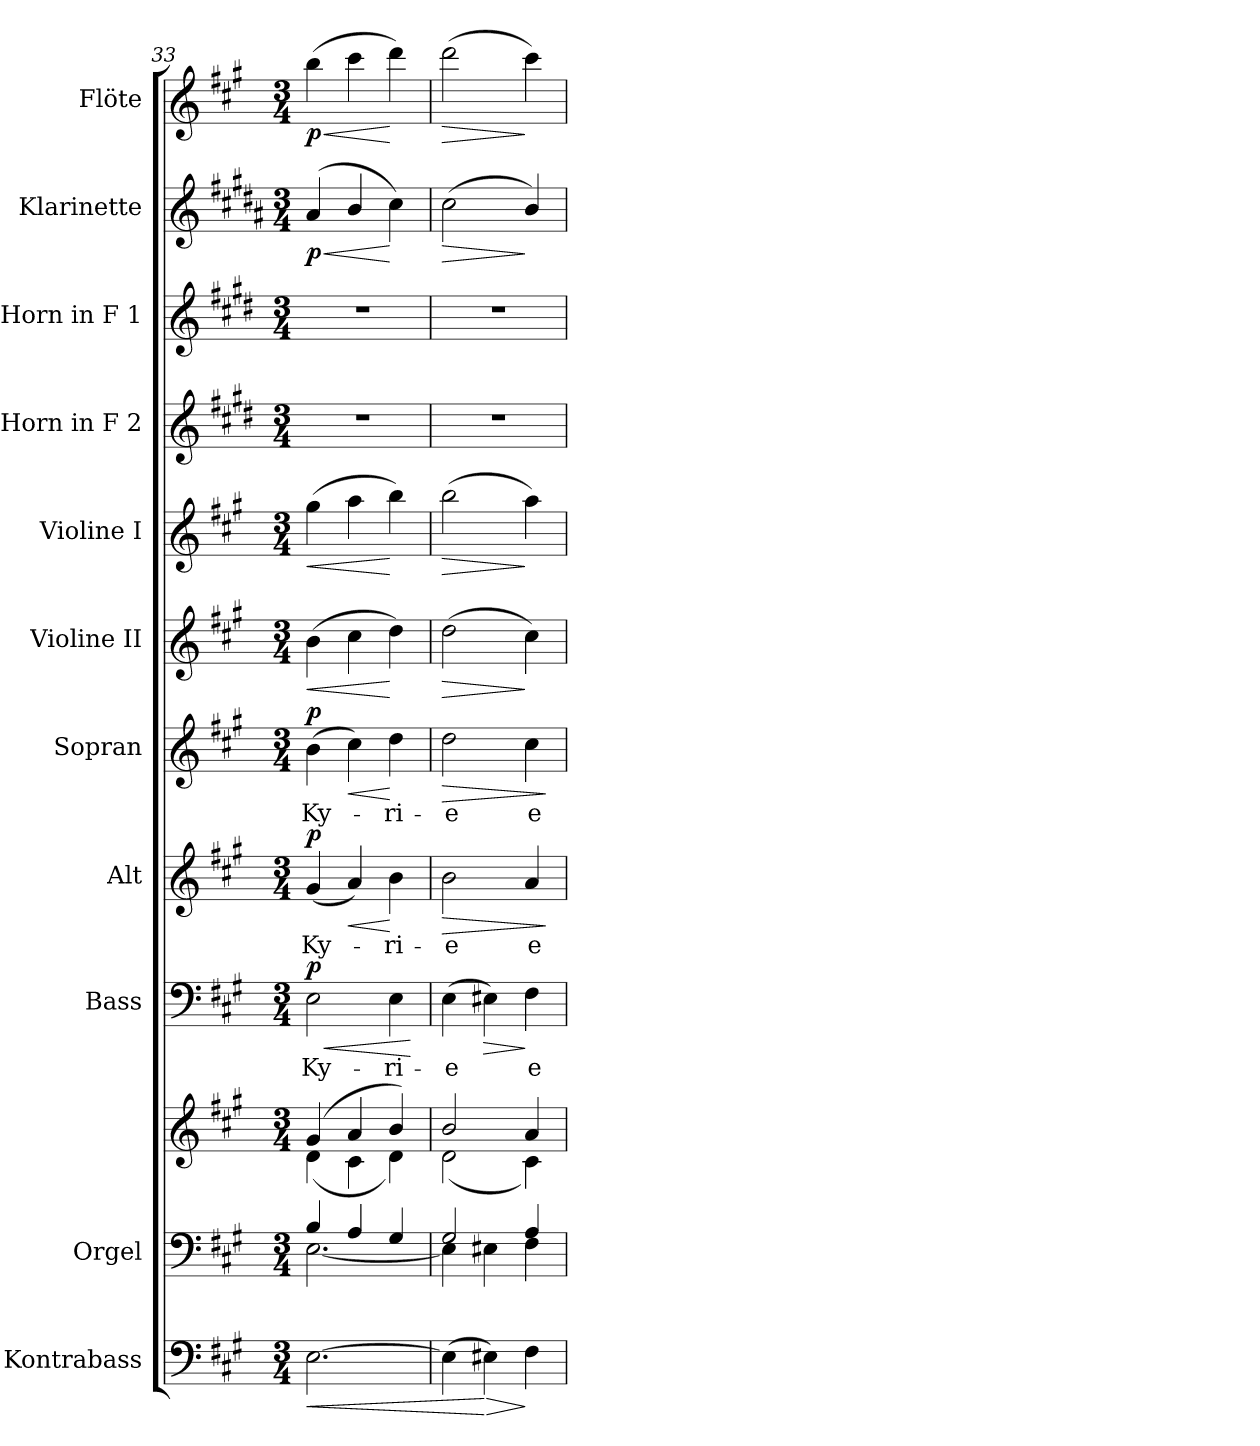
**kern	**dynam	**kern	**kern	**kern	**text	**dynam	**kern	**text	**dynam	**kern	**text	**dynam	**kern	**dynam	**kern	**dynam	**kern	**kern	**kern	**dynam	**kern	**dynam
*part11	*part11	*part10	*part10	*part9	*part9	*part9	*part8	*part8	*part8	*part7	*part7	*part7	*part6	*part6	*part5	*part5	*part4	*part3	*part2	*part2	*part1	*part1
*staff12	*staff12	*staff11	*staff10	*staff9	*staff9	*staff9	*staff8	*staff8	*staff8	*staff7	*staff7	*staff7	*staff6	*staff6	*staff5	*staff5	*staff4	*staff3	*staff2	*staff2	*staff1	*staff1
*I"Kontrabass	*	*I"Orgel	*	*I"Bass	*	*	*I"Alt	*	*	*I"Sopran	*	*	*I"Violine II	*	*I"Violine I	*	*I"Horn in F 2	*I"Horn in F 1	*I"Klarinette	*	*I"Flöte	*
*I'Kb.	*	*I'Org.	*	*I'B.	*	*	*I'A.	*	*	*I'S.	*	*	*I'Vl. II	*	*I'Vl. I	*	*	*	*I'Kl.	*	*I'Fl.	*
*clefF4	*	*clefF4	*clefG2	*clefF4	*	*	*clefG2	*	*	*clefG2	*	*	*clefG2	*	*clefG2	*	*clefG2	*clefG2	*clefG2	*	*clefG2	*
*ITrd7c12	*	*	*	*	*	*	*	*	*	*	*	*	*	*	*	*	*ITrd4c7	*ITrd4c7	*ITrd1c2	*	*	*
*k[f#c#g#]	*	*k[f#c#g#]	*k[f#c#g#]	*k[f#c#g#]	*	*	*k[f#c#g#]	*	*	*k[f#c#g#]	*	*	*k[f#c#g#]	*	*k[f#c#g#]	*	*k[f#c#g#]	*k[f#c#g#]	*k[f#c#g#]	*	*k[f#c#g#]	*
*A:	*	*A:	*A:	*A:	*	*	*A:	*	*	*A:	*	*	*A:	*	*A:	*	*A:	*A:	*A:	*	*A:	*
*M3/4	*	*M3/4	*M3/4	*M3/4	*	*	*M3/4	*	*	*M3/4	*	*	*M3/4	*	*M3/4	*	*M3/4	*M3/4	*M3/4	*	*M3/4	*
=33	=33	=33	=33	=33	=33	=33	=33	=33	=33	=33	=33	=33	=33	=33	=33	=33	=33	=33	=33	=33	=33	=33
!	!LO:HP:b	!	!	!	!LO:LY:b	!LO:HP:b	!	!LO:LY:b	!	!	!LO:LY:b	!	!	!LO:HP:b	!	!LO:HP:b	!	!	!	!LO:HP:b	!	!LO:HP:b
*	*	*^	*^	*	*	*	*	*	*	*	*	*	*	*	*	*	*	*	*	*	*	*
!	!	!	!	!	!	!	!	!LO:DY:n=1:a	!	!	!LO:DY:a	!	!	!LO:DY:a	!	!	!	!	!	!	!	!LO:DY:n=1:b	!	!LO:DY:n=1:b
[2.EE\	<	4B/	[<2.E\	(4g#/	(<4d\	2E\	Ky-	< p	(<4g#/	Ky-	p	(>4b\	Ky-	p	(>4b\	<	(>4gg#\	<	2.r	2.r	(4g#/	< p	(>4bb\	< p
!	!	!	!	!	!	!	!	!	!	!	!LO:HP:b	!	!	!LO:HP:b	!	!	!	!	!	!	!	!	!	!
.	.	4A/	.	4a/	4c#\	.	.	.	4a/)	.	<	4cc#\)	.	<	4cc#\	.	4aa\	.	.	.	4a/	.	4ccc#\	.
!	!	!	!	!	!	!	!LO:LY:b	!	!	!LO:LY:b	!	!	!LO:LY:b	!	!	!	!	!	!	!	!	!	!	!
.	.	4G#/	.	4b/)	4d\)	4E\	-ri-	.	4b\	-ri-	[	4dd\	-ri-	[	4dd\)	[	4bb\)	[	.	.	4b\)	[	4ddd\)	[
*	*	*v	*v	*	*	*	*	*	*	*	*	*	*	*	*	*	*	*	*	*	*	*	*	*
*	*	*	*v	*v	*	*	*	*	*	*	*	*	*	*	*	*	*	*	*	*	*	*	*
.	.	.	.	.	.	[	.	.	.	.	.	.	.	.	.	.	.	.	.	.	.	.
=34	=34	=34	=34	=34	=34	=34	=34	=34	=34	=34	=34	=34	=34	=34	=34	=34	=34	=34	=34	=34	=34	=34
*	*	*^	*^	*	*	*	*	*	*	*	*	*	*	*	*	*	*	*	*	*	*	*
!	!	!	!	!	!	!	!LO:LY:b	!	!	!LO:LY:b	!LO:HP:b	!	!LO:LY:b	!LO:HP:b	!	!LO:HP:b	!	!LO:HP:b	!	!	!	!LO:HP:b	!	!LO:HP:b
(>4EE\]	.	2G#/	4E\]	2b/	(<2d\	(>4E\	-e	.	2b\	-e	>	2dd\	-e	>	(>2dd\	>	(>2bb\	>	2.r	2.r	(>2b\	>	(>2ddd\	>
!	!LO:HP:n=1:b	!	!	!	!	!	!	!LO:HP:b	!	!	!	!	!	!	!	!	!	!	!	!	!	!	!	!
4EE#X\)	[ >	.	4E#X\	.	.	4E#X\)	.	>	.	.	.	.	.	.	.	.	.	.	.	.	.	.	.	.
!	!	!	!	!	!	!	!LO:LY:b	!	!	!LO:LY:b	!	!	!LO:LY:b	!	!	!	!	!	!	!	!	!	!	!
4FF#\	]	4A/	4F#\	4a/	4c#\)	4F#\	e-	]	4a/	e-	.	4cc#\	e-	.	4cc#\)	]	4aa\)	]	.	.	4a/)	]	4ccc#\)	]
*	*	*v	*v	*	*	*	*	*	*	*	*	*	*	*	*	*	*	*	*	*	*	*	*	*
*	*	*	*v	*v	*	*	*	*	*	*	*	*	*	*	*	*	*	*	*	*	*	*	*
.	.	.	.	.	.	.	.	.	]	.	.	]	.	.	.	.	.	.	.	.	.	.
=	=	=	=	=	=	=	=	=	=	=	=	=	=	=	=	=	=	=	=	=	=	=
*-	*-	*-	*-	*-	*-	*-	*-	*-	*-	*-	*-	*-	*-	*-	*-	*-	*-	*-	*-	*-	*-	*-
